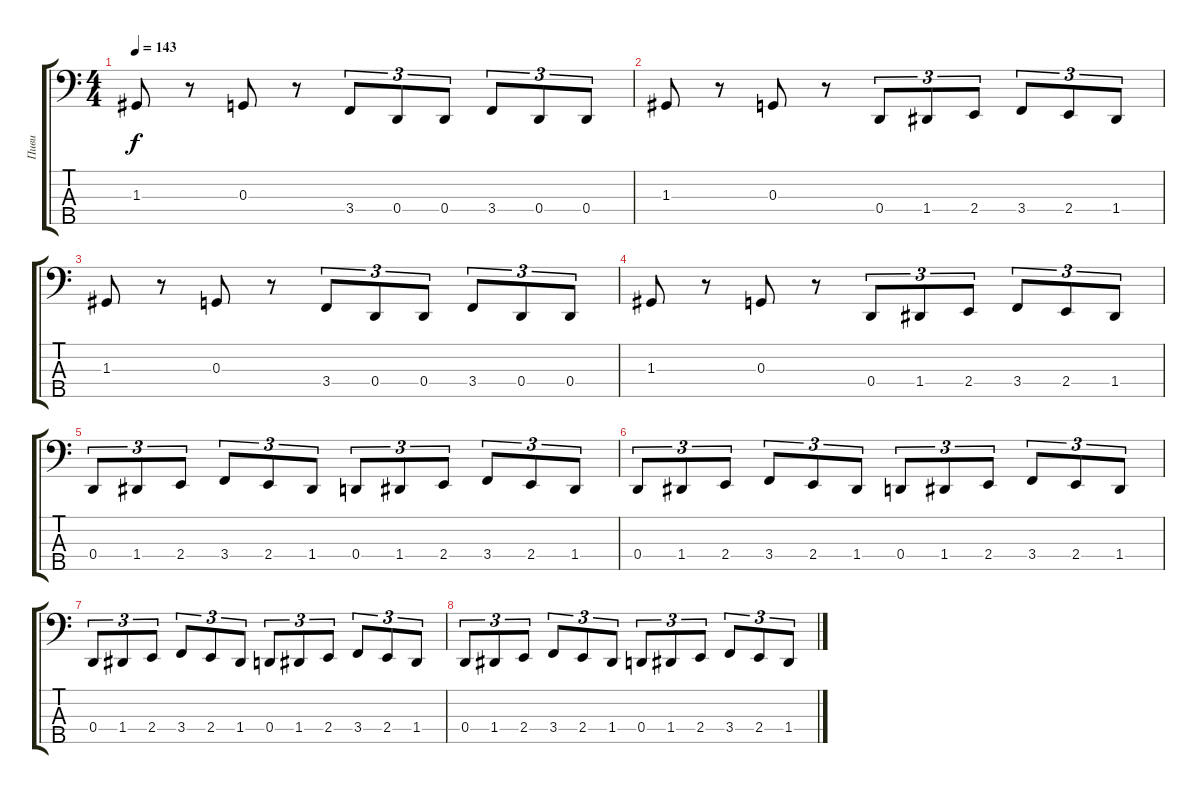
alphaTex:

\track ("Пиви" "Пиви") {instrument electricbasspick}
\staff {score tabs}
\tuning (F2 C2 G1 D1 A0) {hide}
\ts (4 4)
\tempo 143
\clef f4
\ks c
1.3.8{dy f} r.8 0.3.8 r.8 3.4.8{tu (3 2)} 0.4.8{tu (3 2)} 0.4.8{tu (3 2)} 3.4.8{tu (3 2)} 0.4.8{tu (3 2)} 0.4.8{tu (3 2)} |
1.3.8 r.8 0.3.8 r.8 0.4.8{tu (3 2)} 1.4.8{tu (3 2)} 2.4.8{tu (3 2)} 3.4.8{tu (3 2)} 2.4.8{tu (3 2)} 1.4.8{tu (3 2)} |
1.3.8 r.8 0.3.8 r.8 3.4.8{tu (3 2)} 0.4.8{tu (3 2)} 0.4.8{tu (3 2)} 3.4.8{tu (3 2)} 0.4.8{tu (3 2)} 0.4.8{tu (3 2)} |
1.3.8 r.8 0.3.8 r.8 0.4.8{tu (3 2)} 1.4.8{tu (3 2)} 2.4.8{tu (3 2)} 3.4.8{tu (3 2)} 2.4.8{tu (3 2)} 1.4.8{tu (3 2)} |
0.4.8{tu (3 2)} 1.4.8{tu (3 2)} 2.4.8{tu (3 2)} 3.4.8{tu (3 2)} 2.4.8{tu (3 2)} 1.4.8{tu (3 2)} 0.4.8{tu (3 2)} 1.4.8{tu (3 2)} 2.4.8{tu (3 2)} 3.4.8{tu (3 2)} 2.4.8{tu (3 2)} 1.4.8{tu (3 2)} |
0.4.8{tu (3 2)} 1.4.8{tu (3 2)} 2.4.8{tu (3 2)} 3.4.8{tu (3 2)} 2.4.8{tu (3 2)} 1.4.8{tu (3 2)} 0.4.8{tu (3 2)} 1.4.8{tu (3 2)} 2.4.8{tu (3 2)} 3.4.8{tu (3 2)} 2.4.8{tu (3 2)} 1.4.8{tu (3 2)} |
0.4.8{tu (3 2)} 1.4.8{tu (3 2)} 2.4.8{tu (3 2)} 3.4.8{tu (3 2)} 2.4.8{tu (3 2)} 1.4.8{tu (3 2)} 0.4.8{tu (3 2)} 1.4.8{tu (3 2)} 2.4.8{tu (3 2)} 3.4.8{tu (3 2)} 2.4.8{tu (3 2)} 1.4.8{tu (3 2)} |
0.4.8{tu (3 2)} 1.4.8{tu (3 2)} 2.4.8{tu (3 2)} 3.4.8{tu (3 2)} 2.4.8{tu (3 2)} 1.4.8{tu (3 2)} 0.4.8{tu (3 2)} 1.4.8{tu (3 2)} 2.4.8{tu (3 2)} 3.4.8{tu (3 2)} 2.4.8{tu (3 2)} 1.4.8{tu (3 2)}
